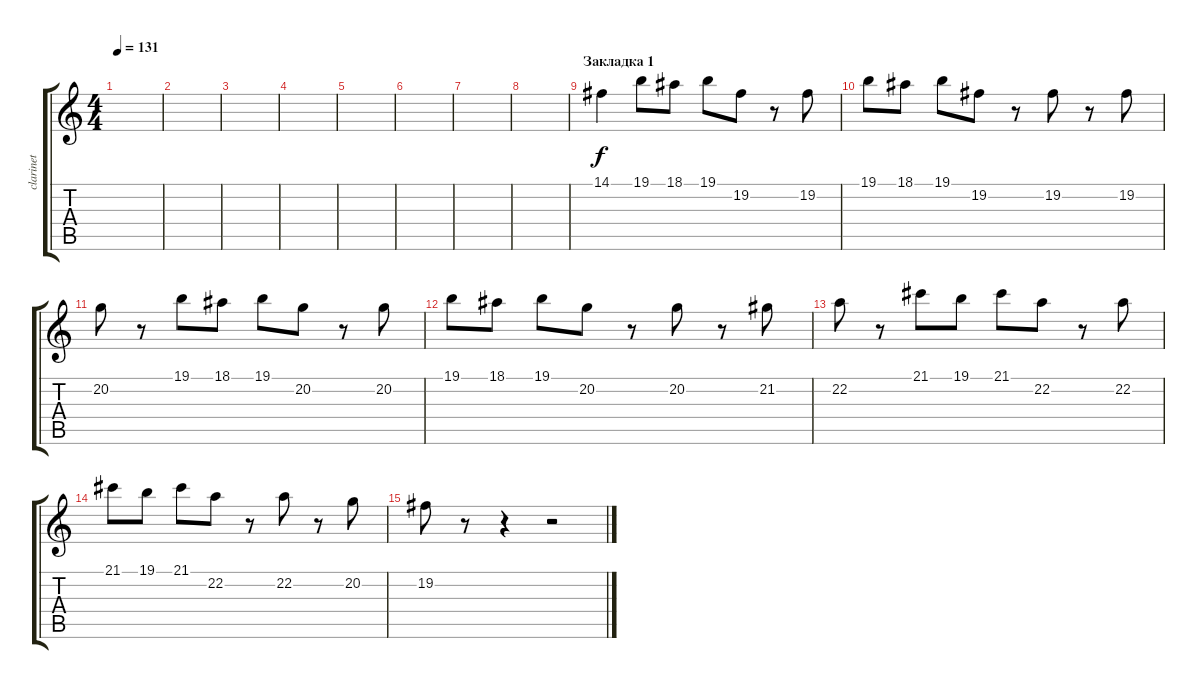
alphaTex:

\track ("clarinet" "clarinet") {instrument clarinet}
\staff {score tabs}
\tuning (E4 B3 G3 D3 A2 E2) {hide}
\ts (4 4)
\tempo 131
\clef g2
\ks c
|
|
|
|
|
|
|
|
\section ("" "Закладка 1")
14.1.4 19.1.8 18.1.8 19.1.8 19.2.8 r.8 19.2.8 |
19.1.8 18.1.8 19.1.8 19.2.8 r.8 19.2.8 r.8 19.2.8 |
20.2.8 r.8 19.1.8 18.1.8 19.1.8 20.2.8 r.8 20.2.8 |
19.1.8 18.1.8 19.1.8 20.2.8 r.8 20.2.8 r.8 21.2.8 |
22.2.8 r.8 21.1.8 19.1.8 21.1.8 22.2.8 r.8 22.2.8 |
21.1.8 19.1.8 21.1.8 22.2.8 r.8 22.2.8 r.8 20.2.8 |
19.2.8 r.8 r.4 r.2
